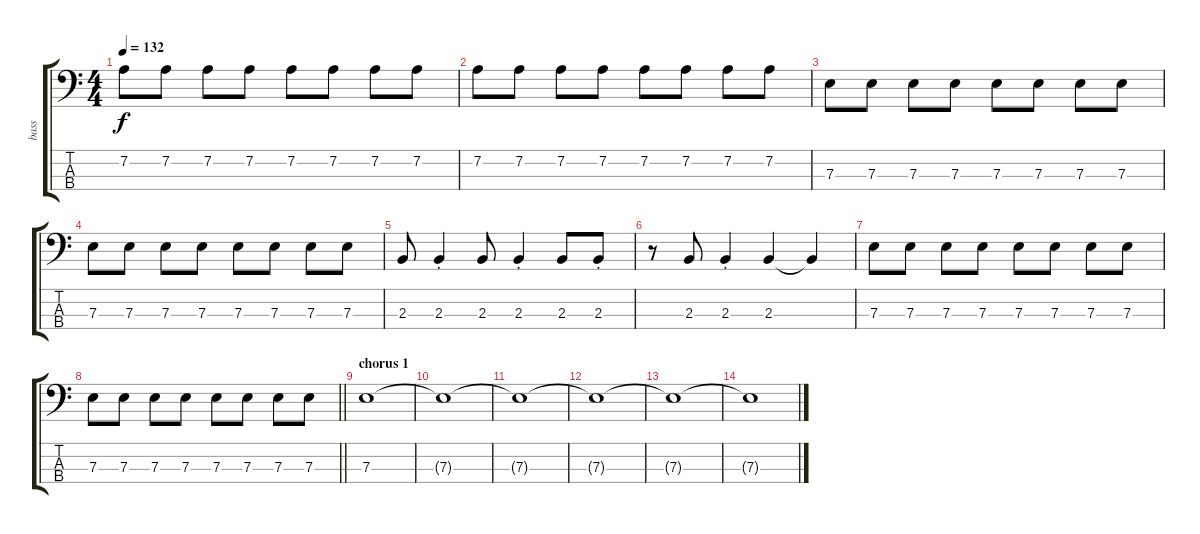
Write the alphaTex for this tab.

\track ("bass" "bass") {instrument electricbassfinger}
\staff {score tabs}
\tuning (G2 D2 A1 E1) {hide}
\ts (4 4)
\tempo 132
\clef f4
\ks c
7.2.8{dy f} 7.2.8 7.2.8 7.2.8 7.2.8 7.2.8 7.2.8 7.2.8 |
7.2.8 7.2.8 7.2.8 7.2.8 7.2.8 7.2.8 7.2.8 7.2.8 |
7.3.8 7.3.8 7.3.8 7.3.8 7.3.8 7.3.8 7.3.8 7.3.8 |
7.3.8 7.3.8 7.3.8 7.3.8 7.3.8 7.3.8 7.3.8 7.3.8 |
2.3.8 2.3{st}.4 2.3.8 2.3{st}.4 2.3.8 2.3{st}.8 |
r.8 2.3.8 2.3{st}.4 2.3.4 2.3{t}.4 |
7.3.8 7.3.8 7.3.8 7.3.8 7.3.8 7.3.8 7.3.8 7.3.8 |
\barLineRight lightlight
7.3.8 7.3.8 7.3.8 7.3.8 7.3.8 7.3.8 7.3.8 7.3.8 |
\section ("" "chorus 1")
7.3.1 |
7.3{t}.1 |
7.3{t}.1 |
7.3{t}.1 |
7.3{t}.1 |
7.3{t}.1
